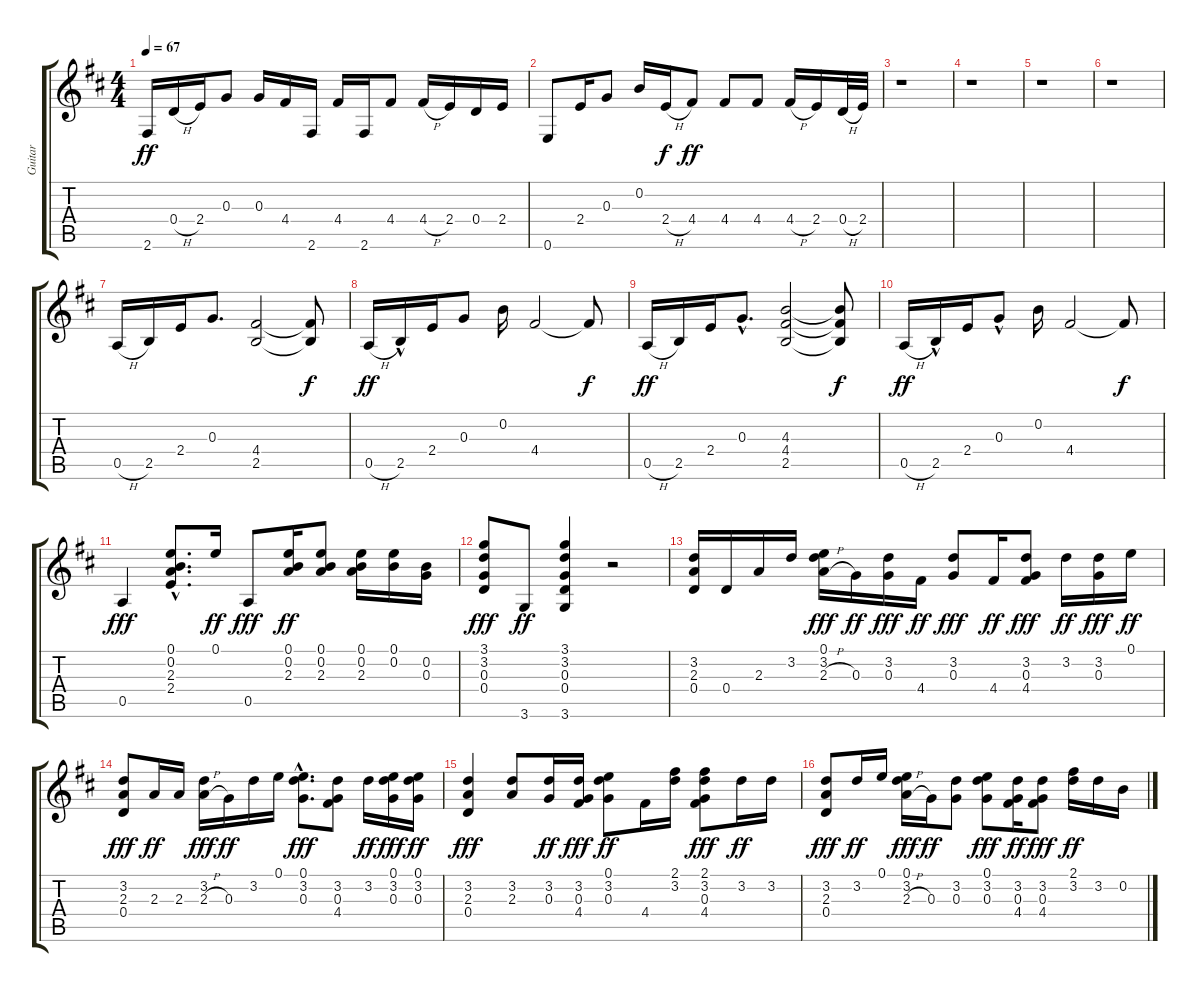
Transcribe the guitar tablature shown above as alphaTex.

\track ("Guitar" "Guitar") {instrument acousticguitarsteel}
\staff {score tabs}
\tuning (E4 B3 G3 D3 A2 E2) {hide}
\ts (4 4)
\tempo 67
\clef g2
\ks bminor
2.6.16{dy ff} 0.4{h}.16 2.4.16 0.3.8 0.3.16 4.4.16 2.6.16 4.4.16 2.6.16 4.4.8 4.4{h}.16 2.4.16 0.4.16 2.4.16 |
0.6.8 2.4.16 0.3.8 0.2.16 2.4{h}.16{dy f} 4.4.8{dy ff} 4.4.8 4.4.8 4.4{h}.16 2.4.16 0.4{h}.32 2.4.32 |
r.1 |
r.1 |
r.1 |
r.1 |
0.5{h}.16 2.5.16 2.4.16 0.3.8{d} (4.4 2.5).2 (4.4{t} 2.5{t}).8{dy f} |
0.5{h}.16{dy ff} 2.5{hac}.16 2.4.16 0.3.8 0.2.16 4.4.2 4.4{t}.8{dy f} |
0.5{h}.16{dy ff} 2.5.16 2.4.16 0.3{hac}.8{d} (4.3 4.4 2.5).2 (4.3{t} 4.4{t} 2.5{t}).8{dy f} |
0.5{h}.16{dy ff} 2.5{hac}.16 2.4.16 0.3{hac}.8 0.2.16 4.4.2 4.4{t}.8{dy f} |
0.5.4{dy fff} (0.1{hac} 0.2{hac} 2.3{hac} 2.4{hac}).8{d} 0.1.16{dy ff} 0.5.8{dy fff} (0.1 0.2 2.3).16{dy ff} (0.1 0.2 2.3).8 (0.1 0.2 2.3).16 (0.1 0.2).16 (0.2 0.3).16 |
(3.1 3.2 0.3 0.4).8{dy fff} 3.6.8{dy ff} (3.1 3.2 0.3 0.4 3.6).4 r.2 |
(3.2 2.3 0.4).16 0.4.16 2.3.16 3.2.16 (0.1 3.2 2.3{h}).16{dy fff} 0.3.16{dy ff} (3.2 0.3).16{dy fff} 4.4.16{dy ff} (3.2 0.3).8{dy fff} 4.4.16{dy ff} (3.2 0.3 4.4).8{dy fff} 3.2.16{dy ff} (3.2 0.3).16{dy fff} 0.1.16{dy ff} |
(3.2 2.3 0.4).8{dy fff} 2.3.16{dy ff} 2.3.16 (3.2 2.3{h}).16{dy fff} 0.3.16{dy ff} 3.2.16 0.1.16 (0.1{hac} 3.2{hac} 0.3{hac}).8{d dy fff} (3.2 0.3 4.4).8 3.2.16{dy ff} (0.1 3.2 0.3).16{dy fff} (0.1 3.2 0.3).16{dy ff} |
(3.2 2.3 0.4).4{dy fff} (3.2 2.3).8 (3.2 0.3).16{dy ff} (3.2 0.3 4.4).16{dy fff} (0.1 3.2 0.3).8{dy ff} 4.4.16 (2.1 3.2).16 (2.1 3.2 0.3 4.4).8{dy fff} 3.2.16{dy ff} 3.2.16 |
(3.2 2.3 0.4).8{dy fff} 3.2.16{dy ff} 0.1.16 (0.1 3.2 2.3{h}).16{dy fff} 0.3.16{dy ff} (3.2 0.3).8 (0.1 3.2 0.3).8{dy fff} (3.2 0.3 4.4).16{dy ff} (3.2 0.3 4.4).8{dy fff} (2.1 3.2).16{dy ff} 3.2.16 0.2.16
